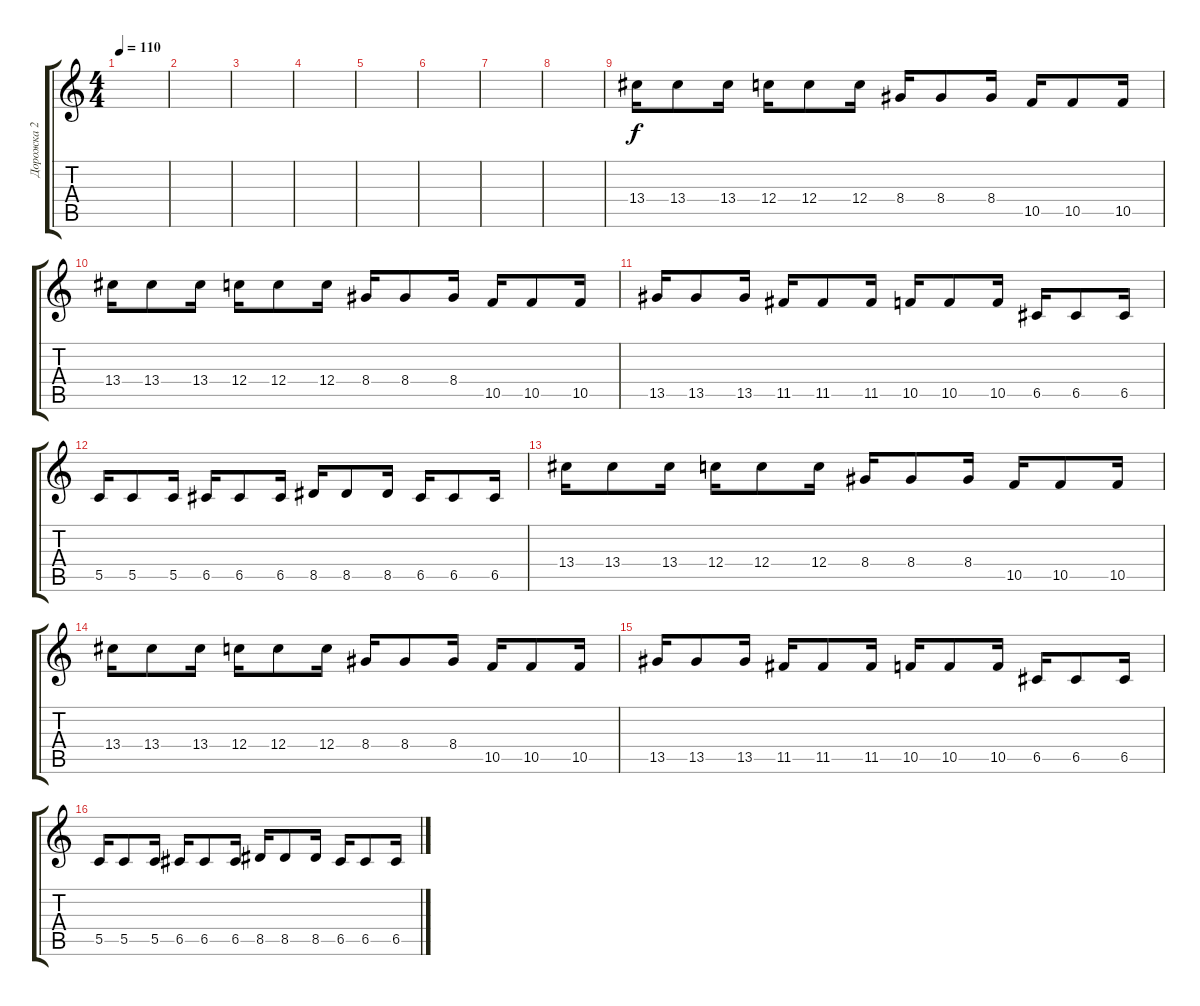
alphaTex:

\track ("Дорожка 2" "Дорожка 2") {instrument overdrivenguitar}
\staff {score tabs}
\tuning (D4 A3 F3 C3 G2 D2) {hide}
\ts (4 4)
\tempo 110
\clef g2
\ks c
|
|
|
|
|
|
|
|
13.4.16 13.4.8 13.4.16 12.4.16 12.4.8 12.4.16 8.4.16 8.4.8 8.4.16 10.5.16 10.5.8 10.5.16 |
13.4.16 13.4.8 13.4.16 12.4.16 12.4.8 12.4.16 8.4.16 8.4.8 8.4.16 10.5.16 10.5.8 10.5.16 |
13.5.16 13.5.8 13.5.16 11.5.16 11.5.8 11.5.16 10.5.16 10.5.8 10.5.16 6.5.16 6.5.8 6.5.16 |
5.5.16 5.5.8 5.5.16 6.5.16 6.5.8 6.5.16 8.5.16 8.5.8 8.5.16 6.5.16 6.5.8 6.5.16 |
13.4.16 13.4.8 13.4.16 12.4.16 12.4.8 12.4.16 8.4.16 8.4.8 8.4.16 10.5.16 10.5.8 10.5.16 |
13.4.16 13.4.8 13.4.16 12.4.16 12.4.8 12.4.16 8.4.16 8.4.8 8.4.16 10.5.16 10.5.8 10.5.16 |
13.5.16 13.5.8 13.5.16 11.5.16 11.5.8 11.5.16 10.5.16 10.5.8 10.5.16 6.5.16 6.5.8 6.5.16 |
5.5.16 5.5.8 5.5.16 6.5.16 6.5.8 6.5.16 8.5.16 8.5.8 8.5.16 6.5.16 6.5.8 6.5.16
